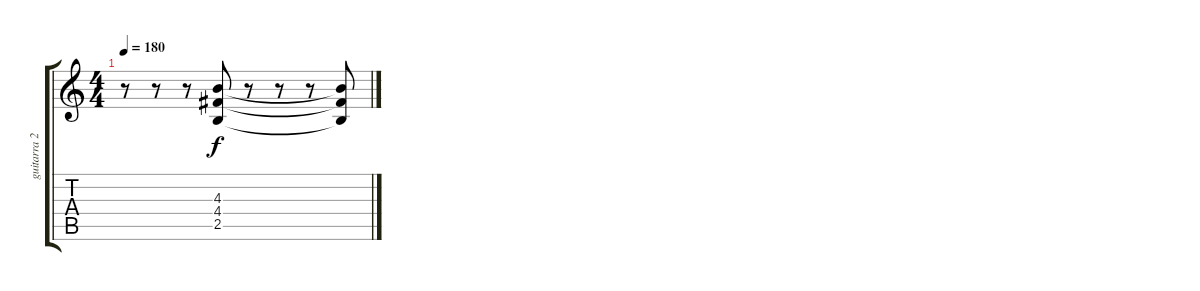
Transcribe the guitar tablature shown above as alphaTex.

\track ("guitarra 2" "guitarra 2") {instrument overdrivenguitar}
\staff {score tabs}
\tuning (E4 B3 G3 D3 A2 E2) {hide}
\ts (4 4)
\tempo 180
\clef g2
\ks c
r.8{dy f} r.8 r.8 (4.3 4.4 2.5).8 r.8 r.8 r.8 (4.3{t} 4.4{t} 2.5{t}).8
